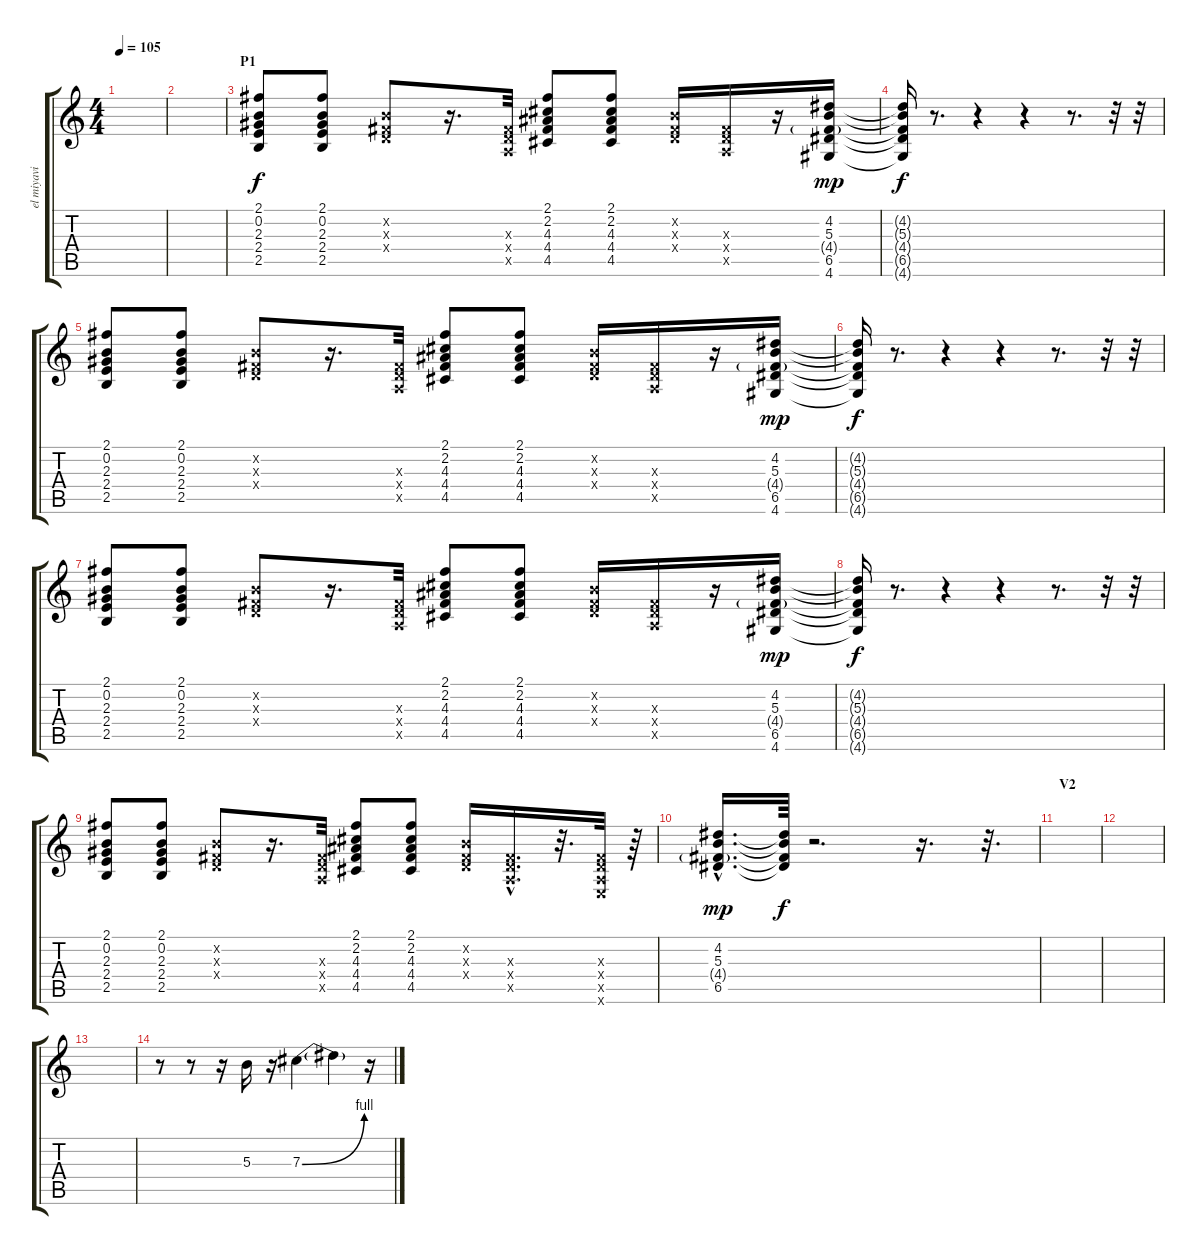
\track ("el miyavi d la pantalla wevo xD" "el miyavi ") {instrument acousticguitarsteel}
\staff {score tabs}
\tuning (E4 B3 Gb3 D3 A2 E2) {hide}
\ts (4 4)
\tempo 105
\clef g2
\ks c
|
|
\section ("" "P1")
(2.1 0.2 2.3 2.4 2.5).8 (2.1 0.2 2.3 2.4 2.5).8 (0.2{x} 0.3{x} 0.4{x}).8 r.16{d} (0.3{x} 0.4{x} 0.5{x}).32 (2.1 2.2 4.3 4.4 4.5).8 (2.1 2.2 4.3 4.4 4.5).8 (0.2{x} 0.3{x} 0.4{x}).16 (0.3{x} 0.4{x} 0.5{x}).16 r.16 (4.2 5.3 4.4{g} 6.5 4.6).16{dy mp} |
(4.2{t} 5.3{t} 4.4{t} 6.5{t} 4.6{t}).16{dy f} r.8{d} r.4 r.4 r.8{d} r.32 r.32 |
(2.1 0.2 2.3 2.4 2.5).8 (2.1 0.2 2.3 2.4 2.5).8 (0.2{x} 0.3{x} 0.4{x}).8 r.16{d} (0.3{x} 0.4{x} 0.5{x}).32 (2.1 2.2 4.3 4.4 4.5).8 (2.1 2.2 4.3 4.4 4.5).8 (0.2{x} 0.3{x} 0.4{x}).16 (0.3{x} 0.4{x} 0.5{x}).16 r.16 (4.2 5.3 4.4{g} 6.5 4.6).16{dy mp} |
(4.2{t} 5.3{t} 4.4{t} 6.5{t} 4.6{t}).16{dy f} r.8{d} r.4 r.4 r.8{d} r.32 r.32 |
(2.1 0.2 2.3 2.4 2.5).8 (2.1 0.2 2.3 2.4 2.5).8 (0.2{x} 0.3{x} 0.4{x}).8 r.16{d} (0.3{x} 0.4{x} 0.5{x}).32 (2.1 2.2 4.3 4.4 4.5).8 (2.1 2.2 4.3 4.4 4.5).8 (0.2{x} 0.3{x} 0.4{x}).16 (0.3{x} 0.4{x} 0.5{x}).16 r.16 (4.2 5.3 4.4{g} 6.5 4.6).16{dy mp} |
(4.2{t} 5.3{t} 4.4{t} 6.5{t} 4.6{t}).16{dy f} r.8{d} r.4 r.4 r.8{d} r.32 r.32 |
(2.1 0.2 2.3 2.4 2.5).8 (2.1 0.2 2.3 2.4 2.5).8 (0.2{x} 0.3{x} 0.4{x}).8 r.16{d} (0.3{x} 0.4{x} 0.5{x}).32 (2.1 2.2 4.3 4.4 4.5).8 (2.1 2.2 4.3 4.4 4.5).8 (0.2{x} 0.3{x} 0.4{x}).16 (0.3{hac x} 0.4{hac x} 0.5{hac x}).16{d} r.32{d} (0.3{x} 0.4{x} 0.5{x} 0.6{x}).32 r.64 |
(4.2{hac} 5.3{hac} 4.4{g hac} 6.5{hac}).16{d dy mp} (4.2{t} 5.3{t} 4.4{t} 6.5{t}).64{dy f} r.2{d} r.16{d} r.32{d} |
\section ("" "V2")
|
|
|
r.8 r.8 r.16 5.3.16 r.16 7.3{be (bend 0 0 60 4)}.4 7.3{t}.4 r.16
